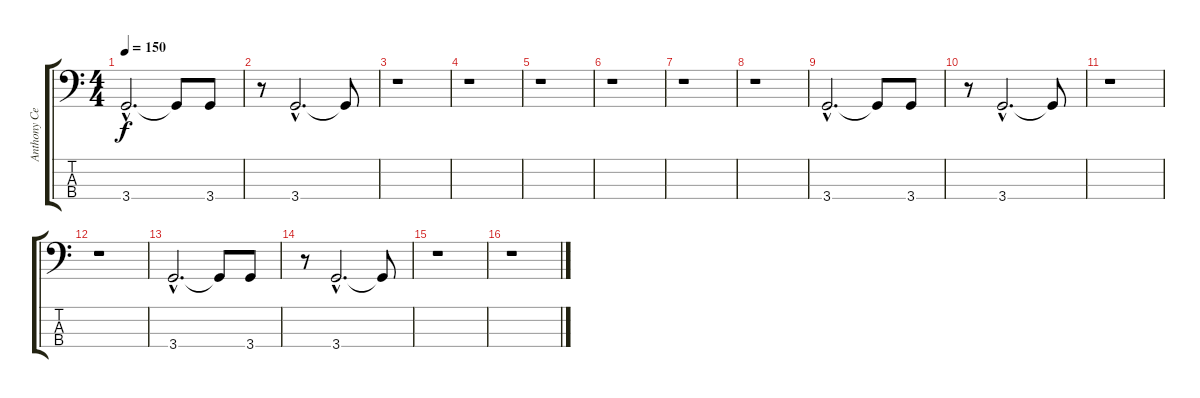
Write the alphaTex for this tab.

\track ("Anthony Celestino - Bass" "Anthony Ce") {instrument electricbassfinger}
\staff {score tabs}
\tuning (G2 D2 A1 E1) {hide}
\ts (4 4)
\tempo 150
\clef f4
\ks c
3.4{hac}.2{d dy f} 3.4{t}.8 3.4.8 |
r.8 3.4{hac}.2{d} 3.4{t}.8 |
r.1 |
r.1 |
r.1 |
r.1 |
r.1 |
r.1 |
3.4{hac}.2{d} 3.4{t}.8 3.4.8 |
r.8 3.4{hac}.2{d} 3.4{t}.8 |
r.1 |
r.1 |
3.4{hac}.2{d} 3.4{t}.8 3.4.8 |
r.8 3.4{hac}.2{d} 3.4{t}.8 |
r.1 |
r.1
